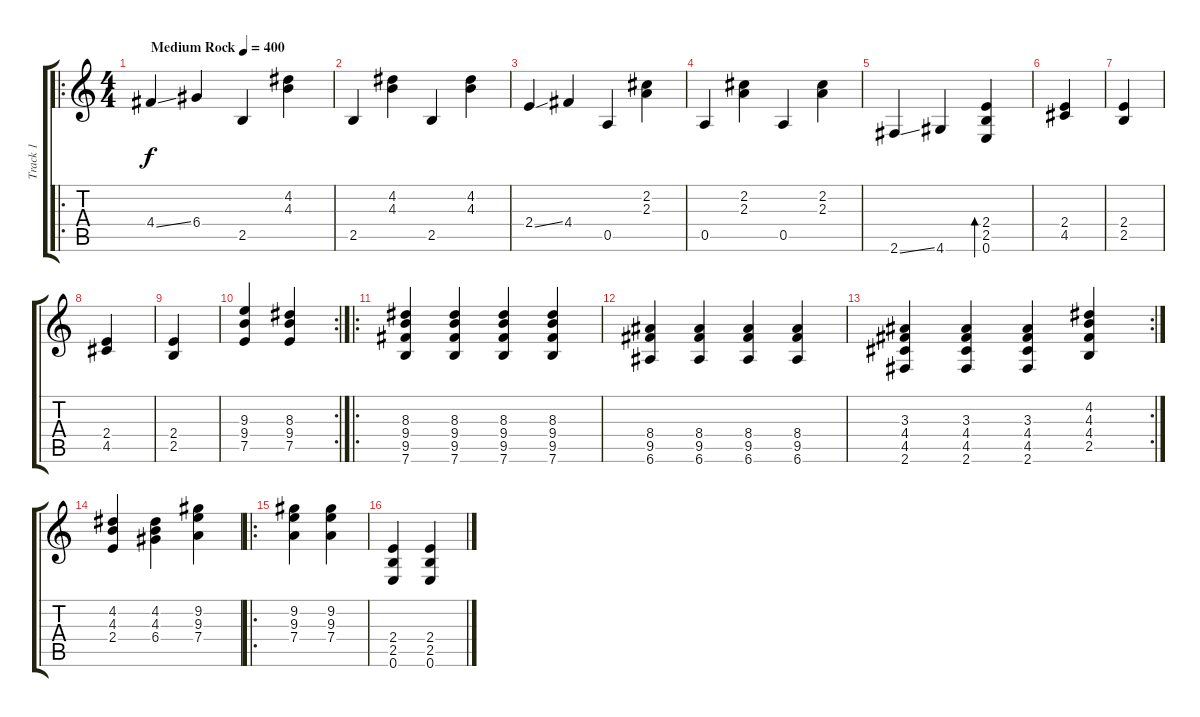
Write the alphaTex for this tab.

\track ("Track 1" "Track 1") {instrument acousticguitarsteel}
\staff {score tabs}
\tuning (E4 B3 G3 D3 A2 E2) {hide}
\ro
\ts (4 4)
\tempo (400 "Medium Rock")
\clef g2
\ks c
4.4{ss}.4{dy f instrument acousticguitarsteel} 6.4.4 2.5.4 (4.2 4.3).4 |
2.5.4 (4.2 4.3).4 2.5.4 (4.2 4.3).4 |
2.4{ss}.4 4.4.4 0.5.4 (2.2 2.3).4 |
0.5.4 (2.2 2.3).4 0.5.4 (2.2 2.3).4 |
2.6{ss}.4 4.6.4 (2.4 2.5 0.6).4{bd 30} |
(2.4 4.5).4 |
(2.4 2.5).4 |
(2.4 4.5).4 |
(2.4 2.5).4 |
\rc 2
(9.3 9.4 7.5).4 (8.3 9.4 7.5).4 |
\ro
(8.3 9.4 9.5 7.6).4 (8.3 9.4 9.5 7.6).4 (8.3 9.4 9.5 7.6).4 (8.3 9.4 9.5 7.6).4 |
(8.4 9.5 6.6).4 (8.4 9.5 6.6).4 (8.4 9.5 6.6).4 (8.4 9.5 6.6).4 |
\rc 2
(3.3 4.4 4.5 2.6).4 (3.3 4.4 4.5 2.6).4 (3.3 4.4 4.5 2.6).4 (4.2 4.3 4.4 2.5).4 |
(4.2 4.3 2.4).4 (4.2 4.3 6.4).4 (9.2 9.3 7.4).4 |
\ro
(9.2 9.3 7.4).4 (9.2 9.3 7.4).4 |
(2.4 2.5 0.6).4 (2.4 2.5 0.6).4
